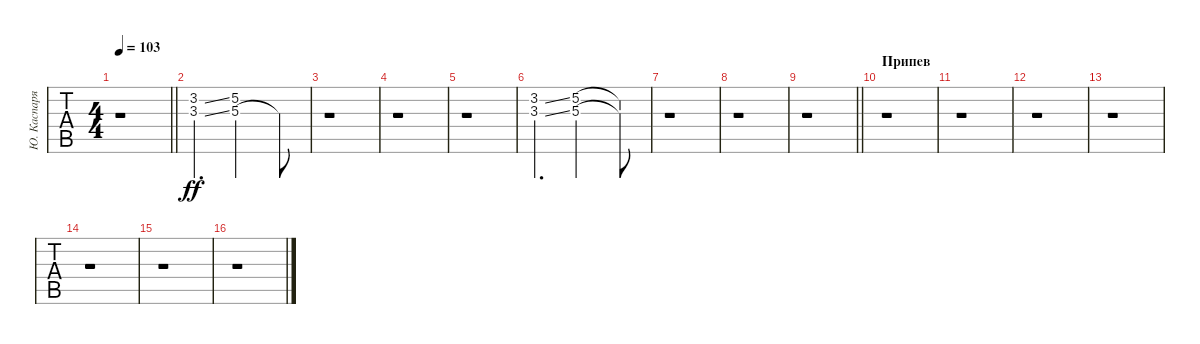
\track ("Ю. Каспарян (Слайд-гитара)" "Ю. Каспаря") {instrument electricguitarjazz}
\staff {tabs}
\tuning (E4 B3 G3 D3 A2 E2) {hide}
\ts (4 4)
\tempo 103
\clef g2
\barLineRight lightlight
\ks c
r.1{dy ff} |
(3.2{ss} 3.3{ss}).4{d} (5.2 5.3).2 5.3{t}.8 |
r.1 |
r.1 |
r.1 |
(3.2{ss} 3.3{ss}).4{d} (5.2 5.3).2 (5.2{t} 5.3{t}).8 |
r.1 |
r.1 |
\barLineRight lightlight
r.1 |
\section ("" "Припев")
r.1 |
r.1 |
r.1 |
r.1 |
r.1 |
r.1 |
r.1
